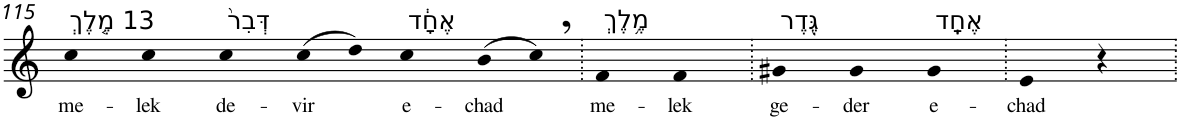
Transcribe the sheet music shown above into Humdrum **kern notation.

**kern	**text
*part1	*part1
*staff1	*staff1
*I"Piano	*
*I'Pno	*
!!LO:PB:g=z
*clefG2	*
*k[]	*
=115	=115
!LO:TX:a:t=13 מֶ֤לֶךְ	!
!	!LO:LY:b
4cc	me-
!	!LO:LY:b
4cc	-lek
!LO:TX:a:t=דְּבִר֙	!
!	!LO:LY:b
4cc	de-
!	!LO:LY:b
(>8cc	-vir
8dd)	.
!LO:TX:a:t=אֶחָ֔ד	!
!	!LO:LY:b
4cc	e-
!	!LO:LY:b
(>8b	-chad
8cc,)	.
=116.	=116.
!LO:TX:a:t=מֶ֥לֶךְ	!
!	!LO:LY:b
4f	me-
!	!LO:LY:b
4f	-lek
=117.	=117.
!LO:TX:a:t=גֶּ֖דֶר	!
!	!LO:LY:b
4g#X	ge-
!	!LO:LY:b
4g#	-der
!LO:TX:a:t=אֶחָֽד	!
!	!LO:LY:b
4g#	e-
=118.	=118.
!	!LO:LY:b
4e	-chad
4r	.
=.	=.
*-	*-
